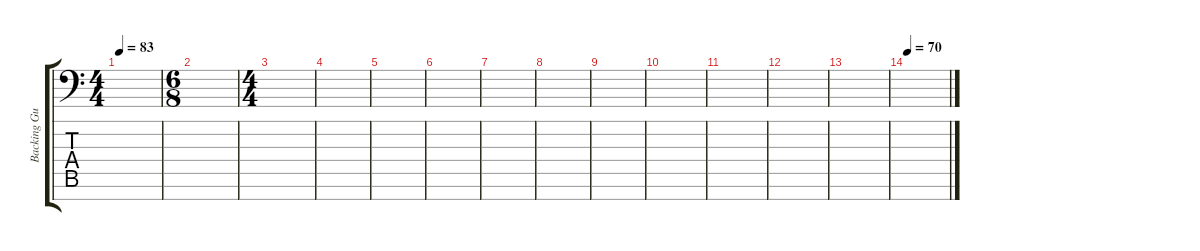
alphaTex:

\track ("Backing Guitar I" "Backing Gu") {instrument overdrivenguitar}
\staff {score tabs}
\tuning (E4 B3 G3 D3 A2 D2 C-1) {hide}
\ts (4 4)
\tempo 83
\clef f4
\ks c
|
\ts (6 8)
|
\ts (4 4)
|
|
|
|
|
|
|
|
|
|
|
\tempo 70
